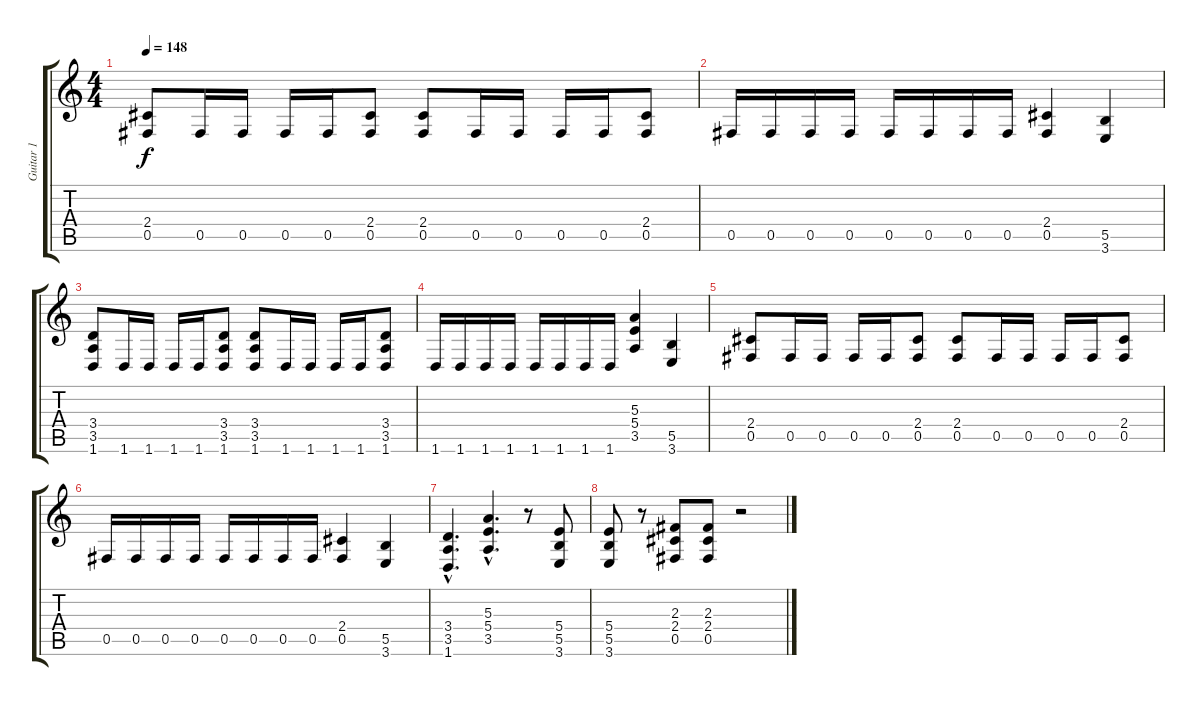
\track ("Guitar 1" "Guitar 1") {instrument distortionguitar}
\staff {score tabs}
\tuning (Db4 Ab3 E3 B2 Gb2 Db2) {hide}
\ts (4 4)
\tempo 148
\clef g2
\ks c
(2.4 0.5).8{dy f} 0.5.16 0.5.16 0.5.16 0.5.16 (2.4 0.5).8 (2.4 0.5).8 0.5.16 0.5.16 0.5.16 0.5.16 (2.4 0.5).8 |
0.5.16 0.5.16 0.5.16 0.5.16 0.5.16 0.5.16 0.5.16 0.5.16 (2.4 0.5).4 (5.5 3.6).4 |
(3.4 3.5 1.6).8 1.6.16 1.6.16 1.6.16 1.6.16 (3.4 3.5 1.6).8 (3.4 3.5 1.6).8 1.6.16 1.6.16 1.6.16 1.6.16 (3.4 3.5 1.6).8 |
1.6.16 1.6.16 1.6.16 1.6.16 1.6.16 1.6.16 1.6.16 1.6.16 (5.3 5.4 3.5).4 (5.5 3.6).4 |
(2.4 0.5).8 0.5.16 0.5.16 0.5.16 0.5.16 (2.4 0.5).8 (2.4 0.5).8 0.5.16 0.5.16 0.5.16 0.5.16 (2.4 0.5).8 |
0.5.16 0.5.16 0.5.16 0.5.16 0.5.16 0.5.16 0.5.16 0.5.16 (2.4 0.5).4 (5.5 3.6).4 |
(3.4{hac} 3.5{hac} 1.6{hac}).4{d} (5.3{hac} 5.4{hac} 3.5{hac}).4{d} r.8 (5.4 5.5 3.6).8 |
(5.4 5.5 3.6).8 r.8 (2.3 2.4 0.5).8 (2.3 2.4 0.5).8 r.2
